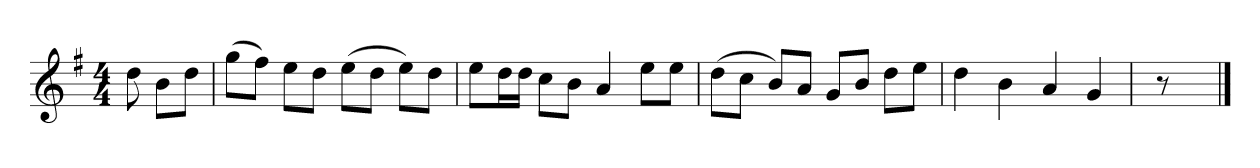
**kern
*part1
*staff1
*k[f#]
*M4/4
*MM120
=
8dd
8bL
8ddJ
=1
(8ggL
8ff#J)
8eeL
8ddJ
(8eeL
8ddJ
8eeL)
8ddJ
=2
8eeL
16ddL
16ddJJ
8ccL
8bJ
4a
8eeL
8eeJ
=3
(8ddL
8ccJ
8bL)
8aJ
8gL
8bJ
8ddL
8eeJ
=4
4dd
4b
4a
4g
=5
8r
==
*-
